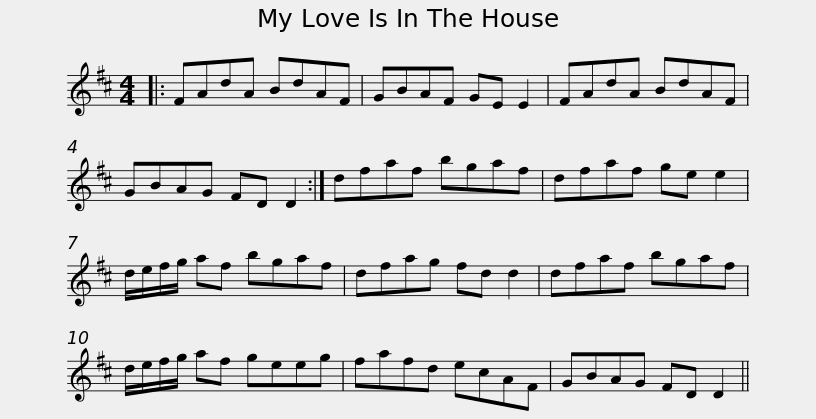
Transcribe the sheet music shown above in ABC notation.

X:1
L:1/8
M:4/4
I:linebreak $
K:D
V:1 treble
V:1
|: FAdA BdAF | GBAF GE E2 | FAdA BdAF | GBAG FD D2 :| dfaf bgaf |$ %5
 dfaf ge e2 | d/e/f/g/ af bgaf | dfag fd d2 | dfaf bgaf | d/e/f/g/ af geeg |$ %10
 fafd ecAF | GBAG FD D2 || %12
